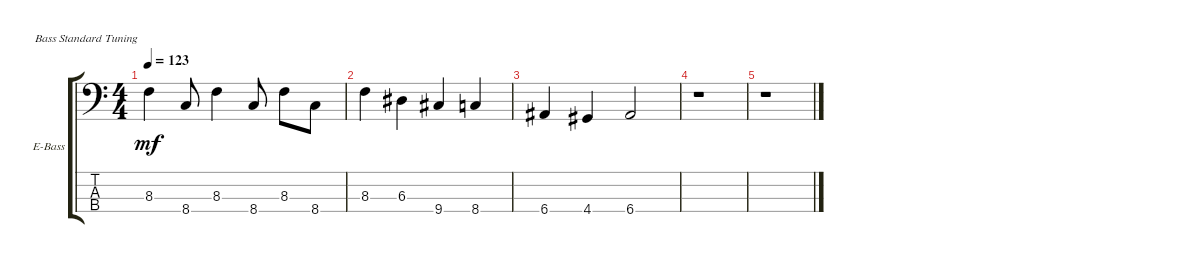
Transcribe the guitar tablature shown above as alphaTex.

\defaultSystemsLayout 4
\bracketExtendMode groupsimilarinstruments
\firstSystemTrackNameOrientation horizontal
\otherSystemsTrackNameOrientation horizontal
\track ("Bass" "E-Bass") {instrument electricbassfinger}
\staff {score tabs}
\tuning (G2 D2 A1 E1)
\ts (4 4)
\tempo 123
\clef f4
\ks c
8.3.4{dy mf} 8.4.8 8.3.4 8.4.8 8.3.8 8.4.8 |
8.3.4 6.3.4 9.4.4 8.4.4 |
6.4.4 4.4.4 6.4.2 |
r.1 |
r.1
